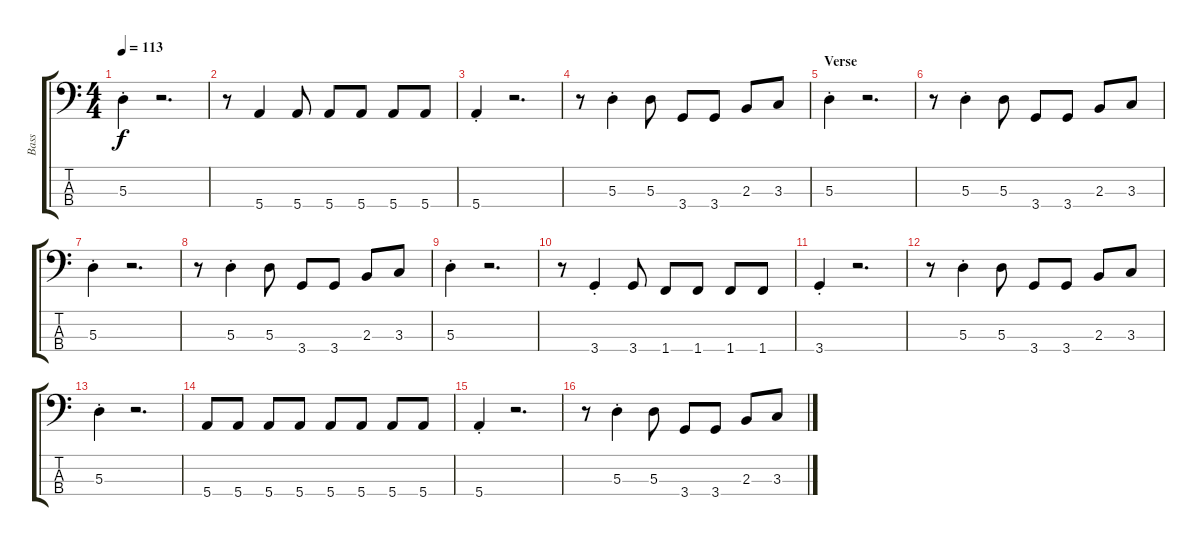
\track ("Bass" "Bass") {instrument electricbasspick}
\staff {score tabs}
\tuning (G2 D2 A1 E1) {hide}
\ts (4 4)
\tempo 113
\clef f4
\ks c
5.3{st}.4{dy f} r.2{d} |
r.8 5.4.4 5.4.8 5.4.8 5.4.8 5.4.8 5.4.8 |
5.4{st}.4 r.2{d} |
r.8 5.3{st}.4 5.3.8 3.4.8 3.4.8 2.3.8 3.3.8 |
\section ("" "Verse")
5.3{st}.4 r.2{d} |
r.8 5.3{st}.4 5.3.8 3.4.8 3.4.8 2.3.8 3.3.8 |
5.3{st}.4 r.2{d} |
r.8 5.3{st}.4 5.3.8 3.4.8 3.4.8 2.3.8 3.3.8 |
5.3{st}.4 r.2{d} |
r.8 3.4{st}.4 3.4.8 1.4.8 1.4.8 1.4.8 1.4.8 |
3.4{st}.4 r.2{d} |
r.8 5.3{st}.4 5.3.8 3.4.8 3.4.8 2.3.8 3.3.8 |
5.3{st}.4 r.2{d} |
5.4.8 5.4.8 5.4.8 5.4.8 5.4.8 5.4.8 5.4.8 5.4.8 |
5.4{st}.4 r.2{d} |
r.8 5.3{st}.4 5.3.8 3.4.8 3.4.8 2.3.8 3.3.8
